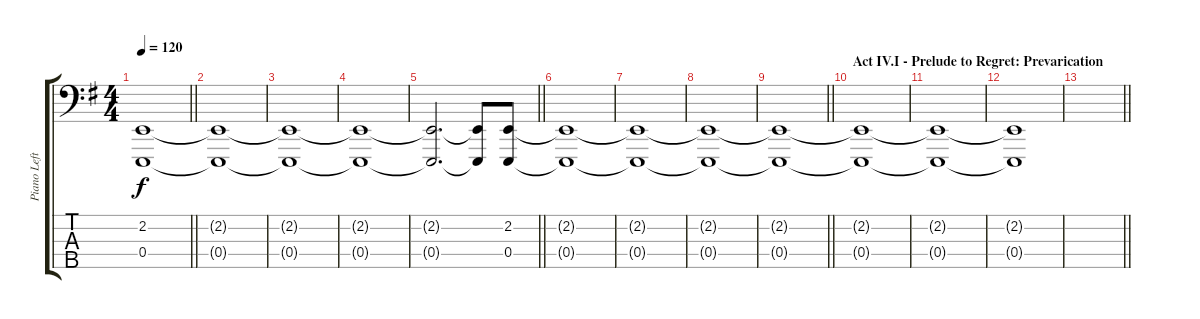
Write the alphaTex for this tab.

\track ("Piano Left Standard" "Piano Left") {instrument acousticgrandpiano}
\staff {score tabs}
\tuning (G2 D2 A1 E1 B0) {hide}
\ts (4 4)
\tempo 120
\clef f4
\barLineRight lightlight
\ks eminor
(2.2{t} 0.4{t}).1{dy f} |
(2.2{t} 0.4{t}).1 |
(2.2{t} 0.4{t}).1 |
(2.2{t} 0.4{t}).1 |
\barLineRight lightlight
(2.2{t} 0.4{t}).2{d} (2.2{t} 0.4{t}).8 (2.2 0.4).8 |
\section ("" "")
(2.2{t} 0.4{t}).1 |
(2.2{t} 0.4{t}).1 |
(2.2{t} 0.4{t}).1 |
\barLineRight lightlight
(2.2{t} 0.4{t}).1 |
\section ("" "Act IV.I - Prelude to Regret: Prevarication")
(2.2{t} 0.4{t}).1{volume 0} |
(2.2{t} 0.4{t}).1 |
(2.2{t} 0.4{t}).1 |
\barLineRight lightlight
